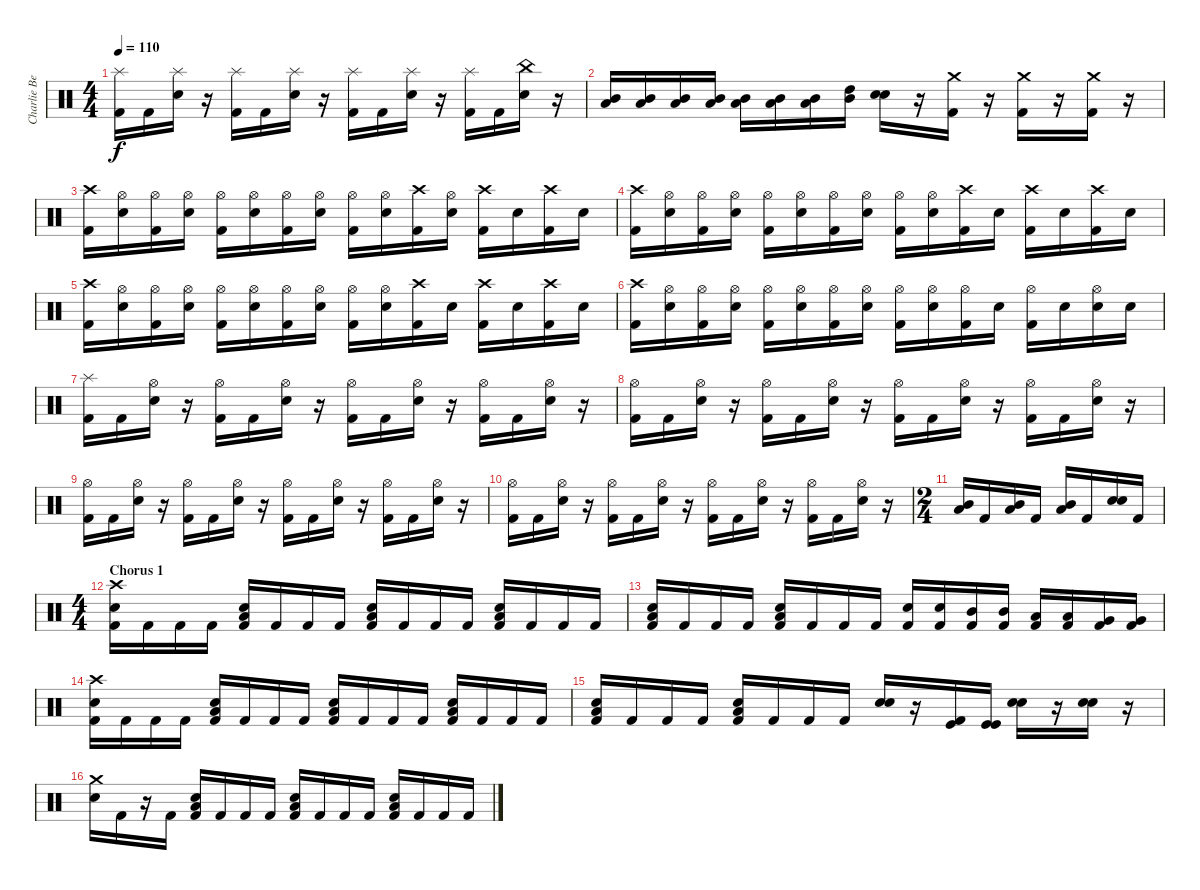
\track ("Charlie Benante" "Charlie Be") {instrument percussion}
\staff {score}
\articulation defaults
\ts (4 4)
\tempo 110
\clef neutral
\ks c
("Splash (hit)" "Kick (hit) 2").16{dy f} "Kick (hit) 2".16 ("Splash (hit)" "Electric Snare (hit)").16 r.16 ("Splash (hit)" "Kick (hit) 2").16 "Kick (hit) 2".16 ("Splash (hit)" "Electric Snare (hit)").16 r.16 ("Splash (hit)" "Kick (hit) 2").16 "Kick (hit) 2".16 ("Splash (hit)" "Electric Snare (hit)").16 r.16 ("Splash (hit)" "Kick (hit) 2").16 "Kick (hit) 2".16 ("China (hit)" "Electric Snare (hit)").16 r.16 |
("Low Tom (hit)" "Mid Tom (hit)").16 ("Low Tom (hit)" "Mid Tom (hit)").16 ("Low Tom (hit)" "Mid Tom (hit)").16 ("Low Tom (hit)" "Mid Tom (hit)").16 ("Low Tom (hit)" "Mid Tom (hit)").16 ("Low Tom (hit)" "Mid Tom (hit)").16 ("Low Tom (hit)" "Mid Tom (hit)").16 ("Mid Tom (hit)" "High Tom (hit)").16 ("Electric Snare (hit)" "Snare (hit) 2").16 r.16 ("Crash medium (hit)" "Kick (hit) 2").16 r.16 ("Crash medium (hit)" "Kick (hit) 2").16 r.16 ("Crash medium (hit)" "Kick (hit) 2").16 r.16 |
("Crash high (hit)" "Kick (hit) 2").16 ("Hi-Hat (open)" "Electric Snare (hit)").16 ("Hi-Hat (open)" "Kick (hit) 2").16 ("Hi-Hat (open)" "Electric Snare (hit)").16 ("Hi-Hat (open)" "Kick (hit) 2").16 ("Hi-Hat (open)" "Electric Snare (hit)").16 ("Hi-Hat (open)" "Kick (hit) 2").16 ("Hi-Hat (open)" "Electric Snare (hit)").16 ("Hi-Hat (open)" "Kick (hit) 2").16 ("Hi-Hat (open)" "Electric Snare (hit)").16 ("Crash high (hit)" "Kick (hit) 2").16 ("Hi-Hat (open)" "Electric Snare (hit)").16 ("Crash high (hit)" "Kick (hit) 2").16 "Electric Snare (hit)".16 ("Crash high (hit)" "Kick (hit) 2").16 "Electric Snare (hit)".16 |
("Crash high (hit)" "Kick (hit) 2").16 ("Hi-Hat (open)" "Electric Snare (hit)").16 ("Hi-Hat (open)" "Kick (hit) 2").16 ("Hi-Hat (open)" "Electric Snare (hit)").16 ("Hi-Hat (open)" "Kick (hit) 2").16 ("Hi-Hat (open)" "Electric Snare (hit)").16 ("Hi-Hat (open)" "Kick (hit) 2").16 ("Hi-Hat (open)" "Electric Snare (hit)").16 ("Hi-Hat (open)" "Kick (hit) 2").16 ("Hi-Hat (open)" "Electric Snare (hit)").16 ("Crash high (hit)" "Kick (hit) 2").16 "Electric Snare (hit)".16 ("Crash high (hit)" "Kick (hit) 2").16 "Electric Snare (hit)".16 ("Crash high (hit)" "Kick (hit) 2").16 "Electric Snare (hit)".16 |
("Crash high (hit)" "Kick (hit) 2").16 ("Hi-Hat (open)" "Electric Snare (hit)").16 ("Hi-Hat (open)" "Kick (hit) 2").16 ("Hi-Hat (open)" "Electric Snare (hit)").16 ("Hi-Hat (open)" "Kick (hit) 2").16 ("Hi-Hat (open)" "Electric Snare (hit)").16 ("Hi-Hat (open)" "Kick (hit) 2").16 ("Hi-Hat (open)" "Electric Snare (hit)").16 ("Hi-Hat (open)" "Kick (hit) 2").16 ("Hi-Hat (open)" "Electric Snare (hit)").16 ("Crash high (hit)" "Kick (hit) 2").16 "Electric Snare (hit)".16 ("Crash high (hit)" "Kick (hit) 2").16 "Electric Snare (hit)".16 ("Crash high (hit)" "Kick (hit) 2").16 "Electric Snare (hit)".16 |
("Crash high (hit)" "Kick (hit) 2").16 ("Hi-Hat (open)" "Electric Snare (hit)").16 ("Hi-Hat (open)" "Kick (hit) 2").16 ("Hi-Hat (open)" "Electric Snare (hit)").16 ("Hi-Hat (open)" "Kick (hit) 2").16 ("Hi-Hat (open)" "Electric Snare (hit)").16 ("Hi-Hat (open)" "Kick (hit) 2").16 ("Hi-Hat (open)" "Electric Snare (hit)").16 ("Hi-Hat (open)" "Kick (hit) 2").16 ("Hi-Hat (open)" "Electric Snare (hit)").16 ("Hi-Hat (open)" "Kick (hit) 2").16 "Electric Snare (hit)".16 ("Hi-Hat (open)" "Kick (hit) 2").16 "Electric Snare (hit)".16 ("Hi-Hat (open)" "Electric Snare (hit)").16 "Electric Snare (hit)".16 |
("Splash (hit)" "Kick (hit) 2").16 "Kick (hit) 2".16 ("Hi-Hat (open)" "Electric Snare (hit)").16 r.16 ("Hi-Hat (open)" "Kick (hit) 2").16 "Kick (hit) 2".16 ("Hi-Hat (open)" "Electric Snare (hit)").16 r.16 ("Hi-Hat (open)" "Kick (hit) 2").16 "Kick (hit) 2".16 ("Hi-Hat (open)" "Electric Snare (hit)").16 r.16 ("Hi-Hat (open)" "Kick (hit) 2").16 "Kick (hit) 2".16 ("Hi-Hat (open)" "Electric Snare (hit)").16 r.16 |
("Hi-Hat (open)" "Kick (hit) 2").16 "Kick (hit) 2".16 ("Hi-Hat (open)" "Electric Snare (hit)").16 r.16 ("Hi-Hat (open)" "Kick (hit) 2").16 "Kick (hit) 2".16 ("Hi-Hat (open)" "Electric Snare (hit)").16 r.16 ("Hi-Hat (open)" "Kick (hit) 2").16 "Kick (hit) 2".16 ("Hi-Hat (open)" "Electric Snare (hit)").16 r.16 ("Hi-Hat (open)" "Kick (hit) 2").16 "Kick (hit) 2".16 ("Hi-Hat (open)" "Electric Snare (hit)").16 r.16 |
("Hi-Hat (open)" "Kick (hit) 2").16 "Kick (hit) 2".16 ("Hi-Hat (open)" "Electric Snare (hit)").16 r.16 ("Hi-Hat (open)" "Kick (hit) 2").16 "Kick (hit) 2".16 ("Hi-Hat (open)" "Electric Snare (hit)").16 r.16 ("Hi-Hat (open)" "Kick (hit) 2").16 "Kick (hit) 2".16 ("Hi-Hat (open)" "Electric Snare (hit)").16 r.16 ("Hi-Hat (open)" "Kick (hit) 2").16 "Kick (hit) 2".16 ("Hi-Hat (open)" "Electric Snare (hit)").16 r.16 |
("Hi-Hat (open)" "Kick (hit) 2").16 "Kick (hit) 2".16 ("Hi-Hat (open)" "Electric Snare (hit)").16 r.16 ("Hi-Hat (open)" "Kick (hit) 2").16 "Kick (hit) 2".16 ("Hi-Hat (open)" "Electric Snare (hit)").16 r.16 ("Hi-Hat (open)" "Kick (hit) 2").16 "Kick (hit) 2".16 ("Hi-Hat (open)" "Electric Snare (hit)").16 r.16 ("Hi-Hat (open)" "Kick (hit) 2").16 "Kick (hit) 2".16 ("Hi-Hat (open)" "Electric Snare (hit)").16 r.16 |
\ts (2 4)
("Low Tom (hit)" "Mid Tom (hit)").16 "Kick (hit) 2".16 ("Low Tom (hit)" "Mid Tom (hit)").16 "Kick (hit) 2".16 ("Low Tom (hit)" "Mid Tom (hit)").16 "Kick (hit) 2".16 ("Snare (hit) 2" "Electric Snare (hit)").16 "Kick (hit) 2".16 |
\ts (4 4)
\section ("" "Chorus 1")
("Crash high (hit)" "Electric Snare (hit)" "Kick (hit) 2").16 "Kick (hit) 2".16 "Kick (hit) 2".16 "Kick (hit) 2".16 ("Low Floor Tom (hit)" "Electric Snare (hit)" "Kick (hit) 2").16 "Kick (hit) 2".16 "Kick (hit) 2".16 "Kick (hit) 2".16 ("Low Floor Tom (hit)" "Electric Snare (hit)" "Kick (hit) 2").16 "Kick (hit) 2".16 "Kick (hit) 2".16 "Kick (hit) 2".16 ("Low Floor Tom (hit)" "Electric Snare (hit)" "Kick (hit) 2").16 "Kick (hit) 2".16 "Kick (hit) 2".16 "Kick (hit) 2".16 |
("Low Floor Tom (hit)" "Electric Snare (hit)" "Kick (hit) 2").16 "Kick (hit) 2".16 "Kick (hit) 2".16 "Kick (hit) 2".16 ("Low Floor Tom (hit)" "Electric Snare (hit)" "Kick (hit) 2").16 "Kick (hit) 2".16 "Kick (hit) 2".16 "Kick (hit) 2".16 ("Electric Snare (hit)" "Kick (hit) 2").16 ("Electric Snare (hit)" "Kick (hit) 2").16 ("Mid Tom (hit)" "Kick (hit) 2").16 ("Mid Tom (hit)" "Kick (hit) 2").16 ("Low Tom (hit)" "Kick (hit) 2").16 ("Low Tom (hit)" "Kick (hit) 2").16 ("Very Low Tom (hit)" "Kick (hit) 2").16 ("Very Low Tom (hit)" "Kick (hit) 2").16 |
("Crash high (hit)" "Electric Snare (hit)" "Kick (hit) 2").16 "Kick (hit) 2".16 "Kick (hit) 2".16 "Kick (hit) 2".16 ("Low Floor Tom (hit)" "Electric Snare (hit)" "Kick (hit) 2").16 "Kick (hit) 2".16 "Kick (hit) 2".16 "Kick (hit) 2".16 ("Low Floor Tom (hit)" "Electric Snare (hit)" "Kick (hit) 2").16 "Kick (hit) 2".16 "Kick (hit) 2".16 "Kick (hit) 2".16 ("Low Floor Tom (hit)" "Electric Snare (hit)" "Kick (hit) 2").16 "Kick (hit) 2".16 "Kick (hit) 2".16 "Kick (hit) 2".16 |
("Low Floor Tom (hit)" "Electric Snare (hit)" "Kick (hit) 2").16 "Kick (hit) 2".16 "Kick (hit) 2".16 "Kick (hit) 2".16 ("Low Floor Tom (hit)" "Electric Snare (hit)" "Kick (hit) 2").16 "Kick (hit) 2".16 "Kick (hit) 2".16 "Kick (hit) 2".16 ("Snare (hit) 2" "Electric Snare (hit)").16 r.16 ("Kick (hit)" "Kick (hit) 2").16 ("Kick (hit)" "Kick (hit)").16 ("Snare (hit) 2" "Electric Snare (hit)").16 r.16 ("Snare (hit) 2" "Electric Snare (hit)").16 r.16 |
("Crash medium (hit)" "Electric Snare (hit)").16 "Kick (hit) 2".16 r.16 "Kick (hit) 2".16 ("Low Floor Tom (hit)" "Electric Snare (hit)" "Kick (hit) 2").16 "Kick (hit) 2".16 "Kick (hit) 2".16 "Kick (hit) 2".16 ("Low Floor Tom (hit)" "Electric Snare (hit)" "Kick (hit) 2").16 "Kick (hit) 2".16 "Kick (hit) 2".16 "Kick (hit) 2".16 ("Low Floor Tom (hit)" "Electric Snare (hit)" "Kick (hit) 2").16 "Kick (hit) 2".16 "Kick (hit) 2".16 "Kick (hit) 2".16
